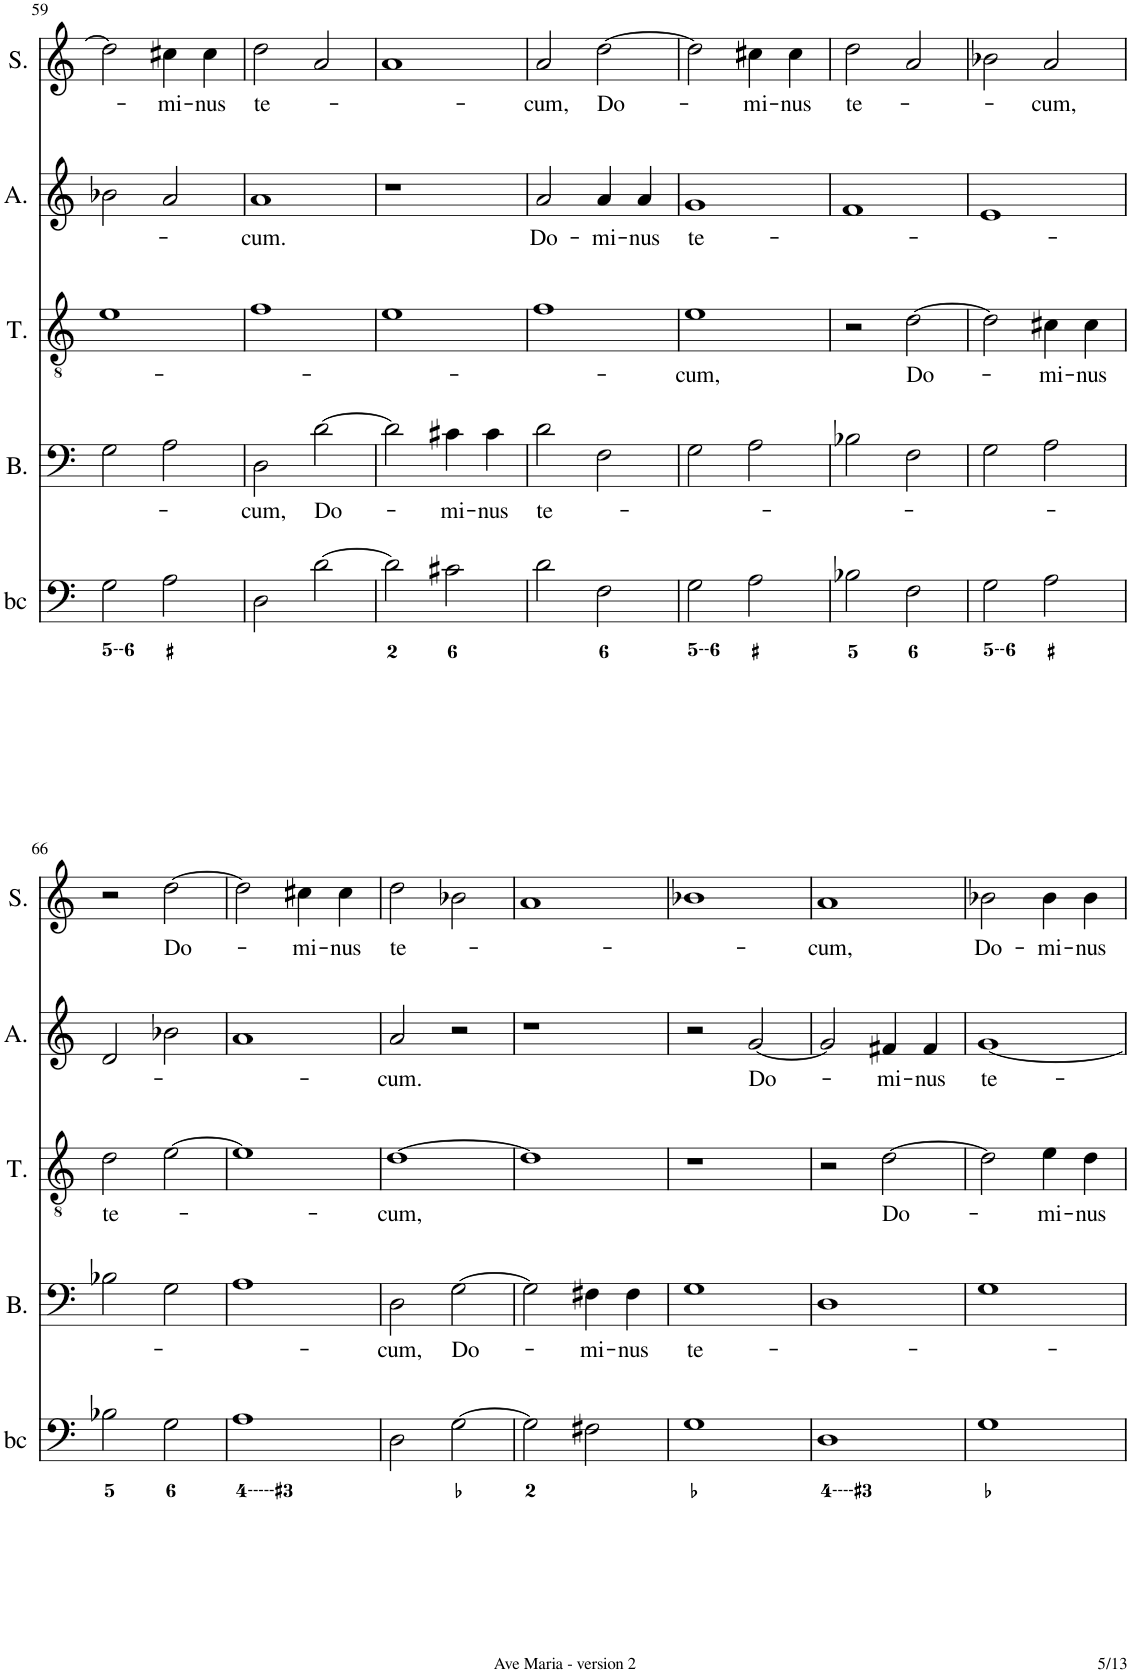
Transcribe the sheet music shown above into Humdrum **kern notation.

**kern	**kern	**text	**kern	**text	**kern	**text	**kern	**text
*part5	*part4	*part4	*part3	*part3	*part2	*part2	*part1	*part1
*staff5	*staff4	*staff4	*staff3	*staff3	*staff2	*staff2	*staff1	*staff1
*I"Continuo	*I"Basse	*	*I"Ténor	*	*I"Alto	*	*I"Soprano	*
*	*I'B.	*	*I'T.	*	*I'A.	*	*I'S.	*
!!LO:PB:g=z
*clefF4	*clefF4	*	*clefGv2	*	*clefG2	*	*clefG2	*
*k[]	*k[]	*	*k[]	*	*k[]	*	*k[]	*
*M2/2	*M2/2	*	*M2/2	*	*M2/2	*	*M2/2	*
*met(c|)	*met(c|)	*	*met(c|)	*	*met(c|)	*	*met(c|)	*
=59	=59	=59	=59	=59	=59	=59	=59	=59
2G\	2G\	.	1e	.	2b-X\	.	2dd\]	.
!	!	!	!	!	!	!	!	!LO:LY:b
2A\	2A\	.	.	.	2a/	.	4cc#X\	-mi-
!	!	!	!	!	!	!	!	!LO:LY:b
.	.	.	.	.	.	.	4cc#\	-nus
=60	=60	=60	=60	=60	=60	=60	=60	=60
!	!	!LO:LY:b	!	!	!	!LO:LY:b	!	!LO:LY:b
2D\	2D\	-cum,	1f	.	1a	-cum.	2dd\	te-
!	!	!LO:LY:b	!	!	!	!	!	!
[2d\	[2d\	Do-	.	.	.	.	2a/	.
=61	=61	=61	=61	=61	=61	=61	=61	=61
2d\]	2d\]	.	1e	.	1r	.	1a	.
!	!	!LO:LY:b	!	!	!	!	!	!
2c#X\	4c#X\	-mi-	.	.	.	.	.	.
!	!	!LO:LY:b	!	!	!	!	!	!
.	4c#\	-nus	.	.	.	.	.	.
=62	=62	=62	=62	=62	=62	=62	=62	=62
!	!	!LO:LY:b	!	!	!	!LO:LY:b	!	!LO:LY:b
2d\	2d\	te-	1f	.	2a/	Do-	2a/	-cum,
!	!	!	!	!	!	!LO:LY:b	!	!LO:LY:b
2F\	2F\	.	.	.	4a/	-mi-	[2dd\	Do-
!	!	!	!	!	!	!LO:LY:b	!	!
.	.	.	.	.	4a/	-nus	.	.
=63	=63	=63	=63	=63	=63	=63	=63	=63
!	!	!	!	!LO:LY:b	!	!LO:LY:b	!	!
2G\	2G\	.	1e	-cum,	1g	te-	2dd\]	.
!	!	!	!	!	!	!	!	!LO:LY:b
2A\	2A\	.	.	.	.	.	4cc#X\	-mi-
!	!	!	!	!	!	!	!	!LO:LY:b
.	.	.	.	.	.	.	4cc#\	-nus
=64	=64	=64	=64	=64	=64	=64	=64	=64
!	!	!	!	!	!	!	!	!LO:LY:b
2B-X\	2B-X\	.	2r	.	1f	.	2dd\	te-
!	!	!	!	!LO:LY:b	!	!	!	!
2F\	2F\	.	[2d\	Do-	.	.	2a/	.
=65	=65	=65	=65	=65	=65	=65	=65	=65
2G\	2G\	.	2d\]	.	1e	.	2b-X\	.
!	!	!	!	!LO:LY:b	!	!	!	!LO:LY:b
2A\	2A\	.	4c#X\	-mi-	.	.	2a/	-cum,
!	!	!	!	!LO:LY:b	!	!	!	!
.	.	.	4c#\	-nus	.	.	.	.
!!LO:LB:g=z
=66	=66	=66	=66	=66	=66	=66	=66	=66
!	!	!	!	!LO:LY:b	!	!	!	!
2B-X\	2B-X\	.	2d\	te-	2d/	.	2r	.
!	!	!	!	!	!	!	!	!LO:LY:b
2G\	2G\	.	[2e\	.	2b-X\	.	[2dd\	Do-
=67	=67	=67	=67	=67	=67	=67	=67	=67
1A	1A	.	1e]	.	1a	.	2dd\]	.
!	!	!	!	!	!	!	!	!LO:LY:b
.	.	.	.	.	.	.	4cc#X\	-mi-
!	!	!	!	!	!	!	!	!LO:LY:b
.	.	.	.	.	.	.	4cc#\	-nus
=68	=68	=68	=68	=68	=68	=68	=68	=68
!	!	!LO:LY:b	!	!LO:LY:b	!	!LO:LY:b	!	!LO:LY:b
2D\	2D\	-cum,	[1d	-cum,	2a/	-cum.	2dd\	te-
!	!	!LO:LY:b	!	!	!	!	!	!
[2G\	[2G\	Do-	.	.	2r	.	2b-X\	.
=69	=69	=69	=69	=69	=69	=69	=69	=69
2G\]	2G\]	.	1d]	.	1r	.	1a	.
!	!	!LO:LY:b	!	!	!	!	!	!
2F#X\	4F#X\	mi-	.	.	.	.	.	.
!	!	!LO:LY:b	!	!	!	!	!	!
.	4F#\	-nus	.	.	.	.	.	.
=70	=70	=70	=70	=70	=70	=70	=70	=70
!	!	!LO:LY:b	!	!	!	!	!	!
1G	1G	te-	1r	.	2r	.	1b-X	.
!	!	!	!	!	!	!LO:LY:b	!	!
.	.	.	.	.	[2g/	Do-	.	.
=71	=71	=71	=71	=71	=71	=71	=71	=71
!	!	!	!	!	!	!	!	!LO:LY:b
1D	1D	.	2r	.	2g/]	.	1a	-cum,
!	!	!	!	!LO:LY:b	!	!LO:LY:b	!	!
.	.	.	[2d\	Do-	4f#X/	-mi-	.	.
!	!	!	!	!	!	!LO:LY:b	!	!
.	.	.	.	.	4f#/	-nus	.	.
=72	=72	=72	=72	=72	=72	=72	=72	=72
!	!	!	!	!	!	!LO:LY:b	!	!LO:LY:b
1G	1G	.	2d\]	.	[1g	te-	2b-X\	Do-
!	!	!	!	!LO:LY:b	!	!	!	!LO:LY:b
.	.	.	4e\	-mi-	.	.	4b-\	-mi-
!	!	!	!	!LO:LY:b	!	!	!	!LO:LY:b
.	.	.	4d\	-nus	.	.	4b-\	-nus
=	=	=	=	=	=	=	=	=
*-	*-	*-	*-	*-	*-	*-	*-	*-
